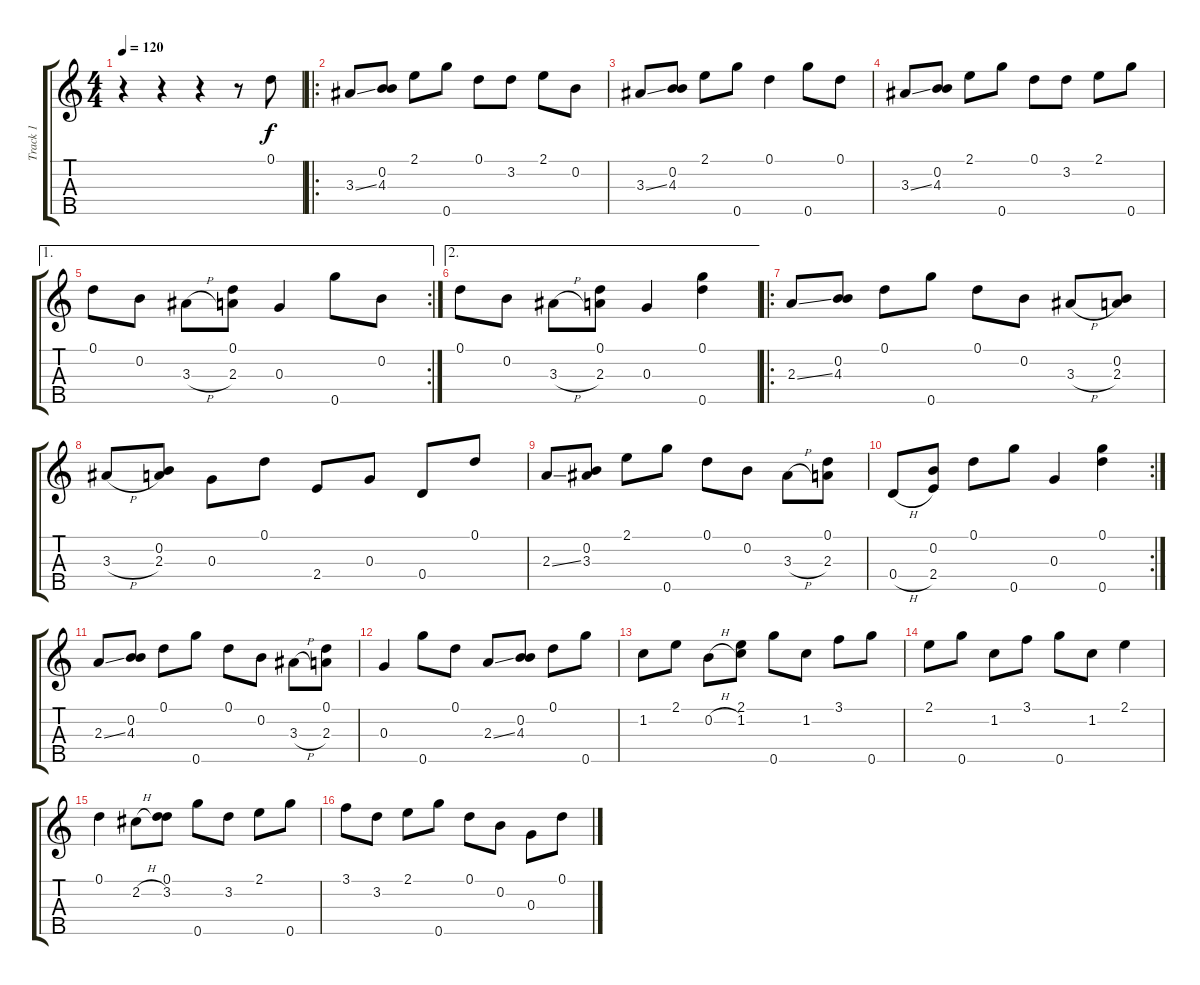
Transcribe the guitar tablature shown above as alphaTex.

\track ("Track 1" "Track 1") {instrument banjo}
\staff {score tabs}
\tuning (D4 B3 G3 D3 G4) {hide}
\displaytranspose 12
\ts (4 4)
\tempo 120
\clef g2
\ks c
r.4{dy f instrument banjo} r.4 r.4 r.8 0.1.8 |
\ro
3.3{ss}.8 (0.2 4.3).8 2.1.8 0.5.8 0.1.8 3.2.8 2.1.8 0.2.8 |
3.3{ss}.8 (0.2 4.3).8 2.1.8 0.5.8 0.1.4 0.5.8 0.1.8 |
3.3{ss}.8 (0.2 4.3).8 2.1.8 0.5.8 0.1.8 3.2.8 2.1.8 0.5.8 |
\ae 1
\rc 2
0.1.8 0.2.8 3.3{h}.8 (0.1 2.3).8 0.3.4 0.5.8 0.2.8 |
\ae 2
0.1.8 0.2.8 3.3{h}.8 (0.1 2.3).8 0.3.4 (0.1 0.5).4 |
\ro
2.3{ss}.8 (0.2 4.3).8 0.1.8 0.5.8 0.1.8 0.2.8 3.3{h}.8 (0.2 2.3).8 |
3.3{h}.8 (0.2 2.3).8 0.3.8 0.1.8 2.4.8 0.3.8 0.4.8 0.1.8 |
2.3{ss}.8 (0.2 3.3).8 2.1.8 0.5.8 0.1.8 0.2.8 3.3{h}.8 (0.1 2.3).8 |
\rc 2
0.4{h}.8 (0.2 2.4).8 0.1.8 0.5.8 0.3.4 (0.1 0.5).4 |
2.3{ss}.8 (0.2 4.3).8 0.1.8 0.5.8 0.1.8 0.2.8 3.3{h}.8 (0.1 2.3).8 |
0.3.4 0.5.8 0.1.8 2.3{ss}.8 (0.2 4.3).8 0.1.8 0.5.8 |
1.2.8 2.1.8 0.2{h}.8 (2.1 1.2).8 0.5.8 1.2.8 3.1.8 0.5.8 |
2.1.8 0.5.8 1.2.8 3.1.8 0.5.8 1.2.8 2.1.4 |
0.1.4 2.2{h}.8 (0.1 3.2).8 0.5.8 3.2.8 2.1.8 0.5.8 |
3.1.8 3.2.8 2.1.8 0.5.8 0.1.8 0.2.8 0.3.8 0.1.8
